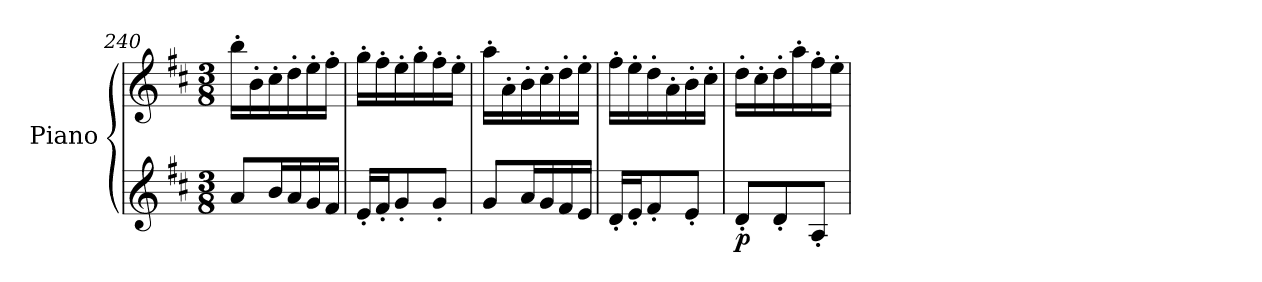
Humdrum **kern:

**kern	**kern	**dynam
*part1	*part1	*part1
*staff2	*staff1	*staff1/2
*I"Piano	*	*
*I'Pno.	*	*
*clefG2	*clefG2	*
*k[f#c#]	*k[f#c#]	*
*M3/8	*M3/8	*
=240	=240	=240
8a/L	16bb'\LL	.
.	16b'\	.
16b/L	16cc#'\	.
16a/	16dd'\	.
16g/	16ee'\	.
16f#/JJ	16ff#'\JJ	.
=241	=241	=241
16e'/LL	16gg'\LL	.
16f#'/J	16ff#'\	.
8g'/	16ee'\	.
.	16gg'\	.
8g'/J	16ff#'\	.
.	16ee'\JJ	.
=242	=242	=242
8g/L	16aa'\LL	.
.	16a'\	.
16a/L	16b'\	.
16g/	16cc#'\	.
16f#/	16dd'\	.
16e/JJ	16ee'\JJ	.
=243	=243	=243
16d'/LL	16ff#'\LL	.
16e'/J	16ee'\	.
8f#'/	16dd'\	.
.	16a'\	.
8e'/J	16b'\	.
.	16cc#'\JJ	.
!!LO:PB:g=z
=244	=244	=244
!	!	!LO:DY:b=2
8d'/L	16dd'\LL	p
.	16cc#'\	.
8d'/	16dd'\	.
.	16aa'\	.
8A'/J	16ff#'\	.
.	16ee'\JJ	.
=	=	=
*-	*-	*-
